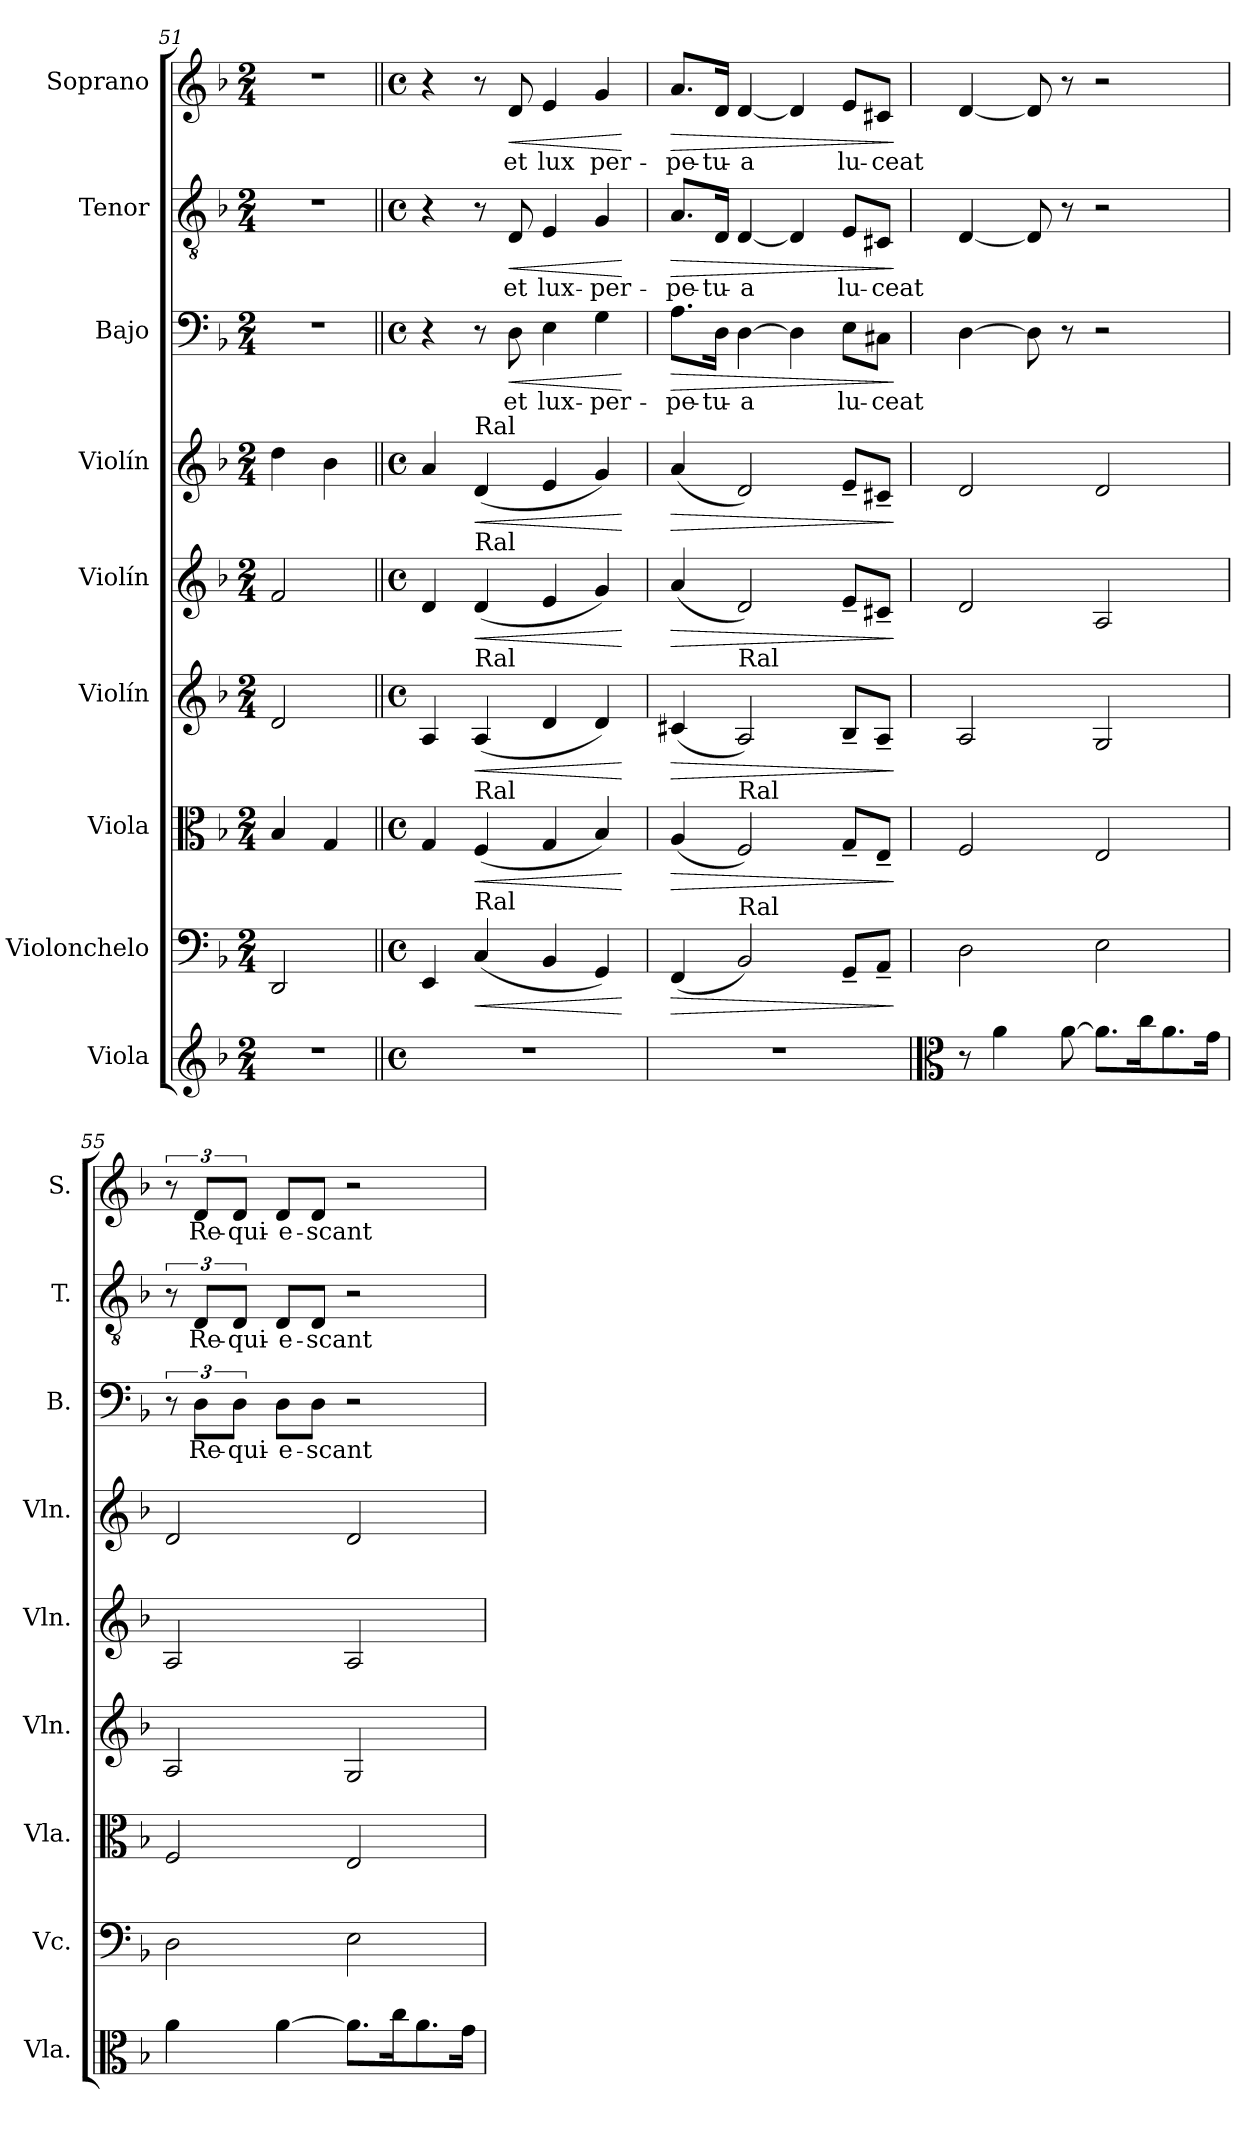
**kern	**kern	**dynam	**kern	**dynam	**kern	**dynam	**kern	**dynam	**kern	**dynam	**kern	**text	**dynam	**kern	**text	**dynam	**kern	**text	**dynam
*part9	*part8	*part8	*part7	*part7	*part6	*part6	*part5	*part5	*part4	*part4	*part3	*part3	*part3	*part2	*part2	*part2	*part1	*part1	*part1
*staff9	*staff8	*staff8	*staff7	*staff7	*staff6	*staff6	*staff5	*staff5	*staff4	*staff4	*staff3	*staff3	*staff3	*staff2	*staff2	*staff2	*staff1	*staff1	*staff1
*I"Viola	*I"Violonchelo	*	*I"Viola	*	*I"Violín	*	*I"Violín	*	*I"Violín	*	*I"Bajo	*	*	*I"Tenor	*	*	*I"Soprano	*	*
*I'Vla.	*I'Vc.	*	*I'Vla.	*	*I'Vln.	*	*I'Vln.	*	*I'Vln.	*	*I'B.	*	*	*I'T.	*	*	*I'S.	*	*
*clefG2	*clefF4	*	*clefC3	*	*clefG2	*	*clefG2	*	*clefG2	*	*clefF4	*	*	*clefGv2	*	*	*clefG2	*	*
*k[b-]	*k[b-]	*	*k[b-]	*	*k[b-]	*	*k[b-]	*	*k[b-]	*	*k[b-]	*	*	*k[b-]	*	*	*k[b-]	*	*
*M2/4	*M2/4	*	*M2/4	*	*M2/4	*	*M2/4	*	*M2/4	*	*M2/4	*	*	*M2/4	*	*	*M2/4	*	*
=51	=51	=51	=51	=51	=51	=51	=51	=51	=51	=51	=51	=51	=51	=51	=51	=51	=51	=51	=51
2r	2DD/	.	4B-/	.	2d/	.	2f/	.	4dd\	.	2r	.	.	2r	.	.	2r	.	.
.	.	.	4G/	.	.	.	.	.	4b-\	.	.	.	.	.	.	.	.	.	.
=52||	=52||	=52||	=52||	=52||	=52||	=52||	=52||	=52||	=52||	=52||	=52||	=52||	=52||	=52||	=52||	=52||	=52||	=52||	=52||
*M4/4	*M4/4	*	*M4/4	*	*M4/4	*	*M4/4	*	*M4/4	*	*M4/4	*	*	*M4/4	*	*	*M4/4	*	*
*met(c)	*met(c)	*	*met(c)	*	*met(c)	*	*met(c)	*	*met(c)	*	*met(c)	*	*	*met(c)	*	*	*met(c)	*	*
1r	4EE/	.	4G/	.	4A/	.	4d/	.	4a/	.	4r	.	.	4r	.	.	4r	.	.
!	!	!	!	!	!	!	!	!	!LO:TX:a:t=Ral	!	!	!	!	!	!	!	!	!	!
!	!	!	!	!	!	!	!LO:TX:a:t=Ral	!	!	!	!	!	!	!	!	!	!	!	!
!	!	!	!	!	!LO:TX:a:t=Ral	!	!	!	!	!	!	!	!	!	!	!	!	!	!
!	!	!	!LO:TX:a:t=Ral	!	!	!	!	!	!	!	!	!	!	!	!	!	!	!	!
!	!LO:TX:a:t=Ral	!	!	!	!	!	!	!	!	!	!	!	!	!	!	!	!	!	!
!	!	!LO:HP:b	!	!LO:HP:b	!	!LO:HP:b	!	!LO:HP:b	!	!LO:HP:b	!	!	!	!	!	!	!	!	!
.	(4C/	<	(4F/	<	(4A/	<	(4d/	<	(4d/	<	8r	.	.	8r	.	.	8r	.	.
!	!	!	!	!	!	!	!	!	!	!	!	!	!LO:HP:b	!	!	!LO:HP:b	!	!	!LO:HP:b
.	.	.	.	.	.	.	.	.	.	.	8D\	et	<	8D/	et	<	8d/	et	<
.	4BB-/	.	4G/	.	4d/	.	4e/	.	4e/	.	4E\	lux-	.	4E/	lux-	.	4e/	lux	.
.	4GG/)	.	4B-/)	.	4d/)	.	4g/)	.	4g/)	.	4G\	-per-	.	4G/	-per-	.	4g/	per-	.
.	.	[	.	[	.	[	.	[	.	[	.	.	[	.	.	[	.	.	[
=53	=53	=53	=53	=53	=53	=53	=53	=53	=53	=53	=53	=53	=53	=53	=53	=53	=53	=53	=53
!	!	!LO:HP:b	!	!LO:HP:b	!	!LO:HP:b	!	!LO:HP:b	!	!LO:HP:b	!	!	!LO:HP:b	!	!	!LO:HP:b	!	!	!LO:HP:b
1r	(4FF/	>	(4A/	>	(4c#X/	>	(4a/	>	(4a/	>	8.A\L	-pe-	>	8.A/L	-pe-	>	8.a/L	-pe-	>
.	.	.	.	.	.	.	.	.	.	.	16D\Jk	-tu-	.	16D/Jk	-tu-	.	16d/Jk	-tu-	.
!	!	!	!	!	!LO:TX:a:t=Ral	!	!	!	!	!	!	!	!	!	!	!	!	!	!
!	!	!	!LO:TX:a:t=Ral	!	!	!	!	!	!	!	!	!	!	!	!	!	!	!	!
!	!LO:TX:a:t=Ral	!	!	!	!	!	!	!	!	!	!	!	!	!	!	!	!	!	!
.	2BB-/)	.	2F/)	.	2A/)	.	2d/)	.	2d/)	.	[4D\	-a	.	[4D/	-a	.	[4d/	-a	.
.	.	.	.	.	.	.	.	.	.	.	4D\]	.	.	4D/]	.	.	4d/]	.	.
.	8GG~/L	.	8G~/L	.	8B-~/L	.	8e~/L	.	8e~/L	.	8E\L	lu-	.	8E/L	lu-	.	8e/L	lu-	.
.	8AA~/J	.	8E~/J	.	8A~/J	.	8c#X~/J	.	8c#X~/J	.	8C#X\J	-ceat	.	8C#X/J	-ceat	.	8c#X/J	-ceat	.
.	.	]	.	]	.	]	.	]	.	]	.	.	]	.	.	]	.	.	]
=54	=54	=54	=54	=54	=54	=54	=54	=54	=54	=54	=54	=54	=54	=54	=54	=54	=54	=54	=54
*clefC3	*	*	*	*	*	*	*	*	*	*	*	*	*	*	*	*	*	*	*
8r	2D\	.	2F/	.	2A/	.	2d/	.	2d/	.	[4D\	.	.	[4D/	.	.	[4d/	.	.
4a\	.	.	.	.	.	.	.	.	.	.	.	.	.	.	.	.	.	.	.
.	.	.	.	.	.	.	.	.	.	.	8D\]	.	.	8D/]	.	.	8d/]	.	.
[8a\	.	.	.	.	.	.	.	.	.	.	8r	.	.	8r	.	.	8r	.	.
8.a\L]	2E\	.	2E/	.	2G/	.	2A/	.	2d/	.	2r	.	.	2r	.	.	2r	.	.
16cc\K	.	.	.	.	.	.	.	.	.	.	.	.	.	.	.	.	.	.	.
8.a\	.	.	.	.	.	.	.	.	.	.	.	.	.	.	.	.	.	.	.
16g\Jk	.	.	.	.	.	.	.	.	.	.	.	.	.	.	.	.	.	.	.
=55	=55	=55	=55	=55	=55	=55	=55	=55	=55	=55	=55	=55	=55	=55	=55	=55	=55	=55	=55
4a\	2D\	.	2F/	.	2A/	.	2A/	.	2d/	.	12r	.	.	12r	.	.	12r	.	.
.	.	.	.	.	.	.	.	.	.	.	12D\L	-Re-	.	12D/L	-Re-	.	12d/L	-Re-	.
.	.	.	.	.	.	.	.	.	.	.	12D\J	-qui-	.	12D/J	-qui-	.	12d/J	-qui-	.
[4a\	.	.	.	.	.	.	.	.	.	.	8D\L	-e-	.	8D/L	-e-	.	8d/L	-e-	.
.	.	.	.	.	.	.	.	.	.	.	8D\J	-scant	.	8D/J	-scant	.	8d/J	-scant	.
8.a\L]	2E\	.	2E/	.	2G/	.	2A/	.	2d/	.	2r	.	.	2r	.	.	2r	.	.
16cc\K	.	.	.	.	.	.	.	.	.	.	.	.	.	.	.	.	.	.	.
8.a\	.	.	.	.	.	.	.	.	.	.	.	.	.	.	.	.	.	.	.
16g\Jk	.	.	.	.	.	.	.	.	.	.	.	.	.	.	.	.	.	.	.
=	=	=	=	=	=	=	=	=	=	=	=	=	=	=	=	=	=	=	=
*-	*-	*-	*-	*-	*-	*-	*-	*-	*-	*-	*-	*-	*-	*-	*-	*-	*-	*-	*-
